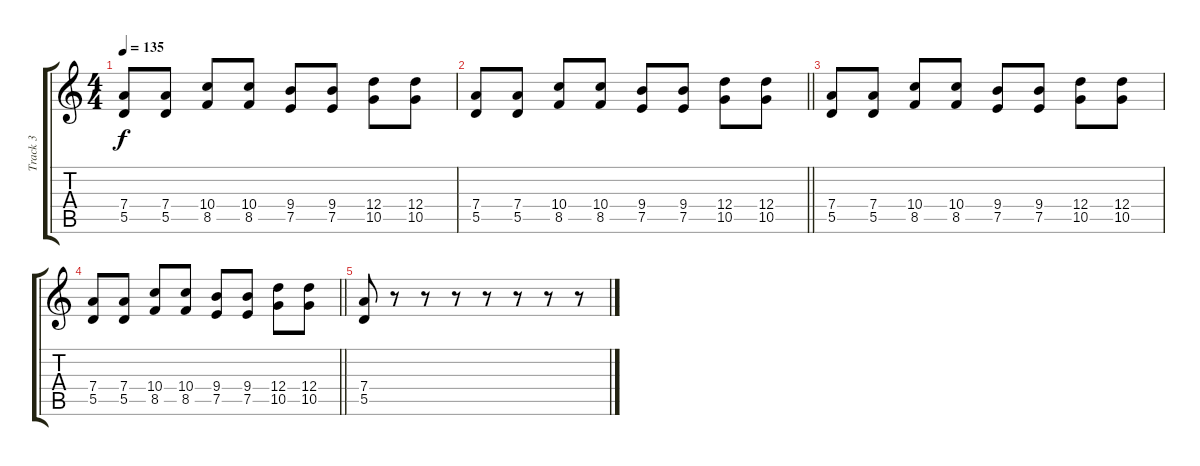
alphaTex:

\track ("Track 3" "Track 3") {instrument distortionguitar}
\staff {score tabs}
\tuning (E4 B3 G3 D3 A2 E2) {hide}
\ts (4 4)
\tempo 135
\clef g2
\ks c
(7.4 5.5).8{dy f} (7.4 5.5).8 (10.4 8.5).8 (10.4 8.5).8 (9.4 7.5).8 (9.4 7.5).8 (12.4 10.5).8 (12.4 10.5).8 |
\barLineRight lightlight
(7.4 5.5).8 (7.4 5.5).8 (10.4 8.5).8 (10.4 8.5).8 (9.4 7.5).8 (9.4 7.5).8 (12.4 10.5).8 (12.4 10.5).8 |
(7.4 5.5).8 (7.4 5.5).8 (10.4 8.5).8 (10.4 8.5).8 (9.4 7.5).8 (9.4 7.5).8 (12.4 10.5).8 (12.4 10.5).8 |
\barLineRight lightlight
(7.4 5.5).8 (7.4 5.5).8 (10.4 8.5).8 (10.4 8.5).8 (9.4 7.5).8 (9.4 7.5).8 (12.4 10.5).8 (12.4 10.5).8 |
(7.4 5.5).8 r.8 r.8 r.8 r.8 r.8 r.8 r.8
